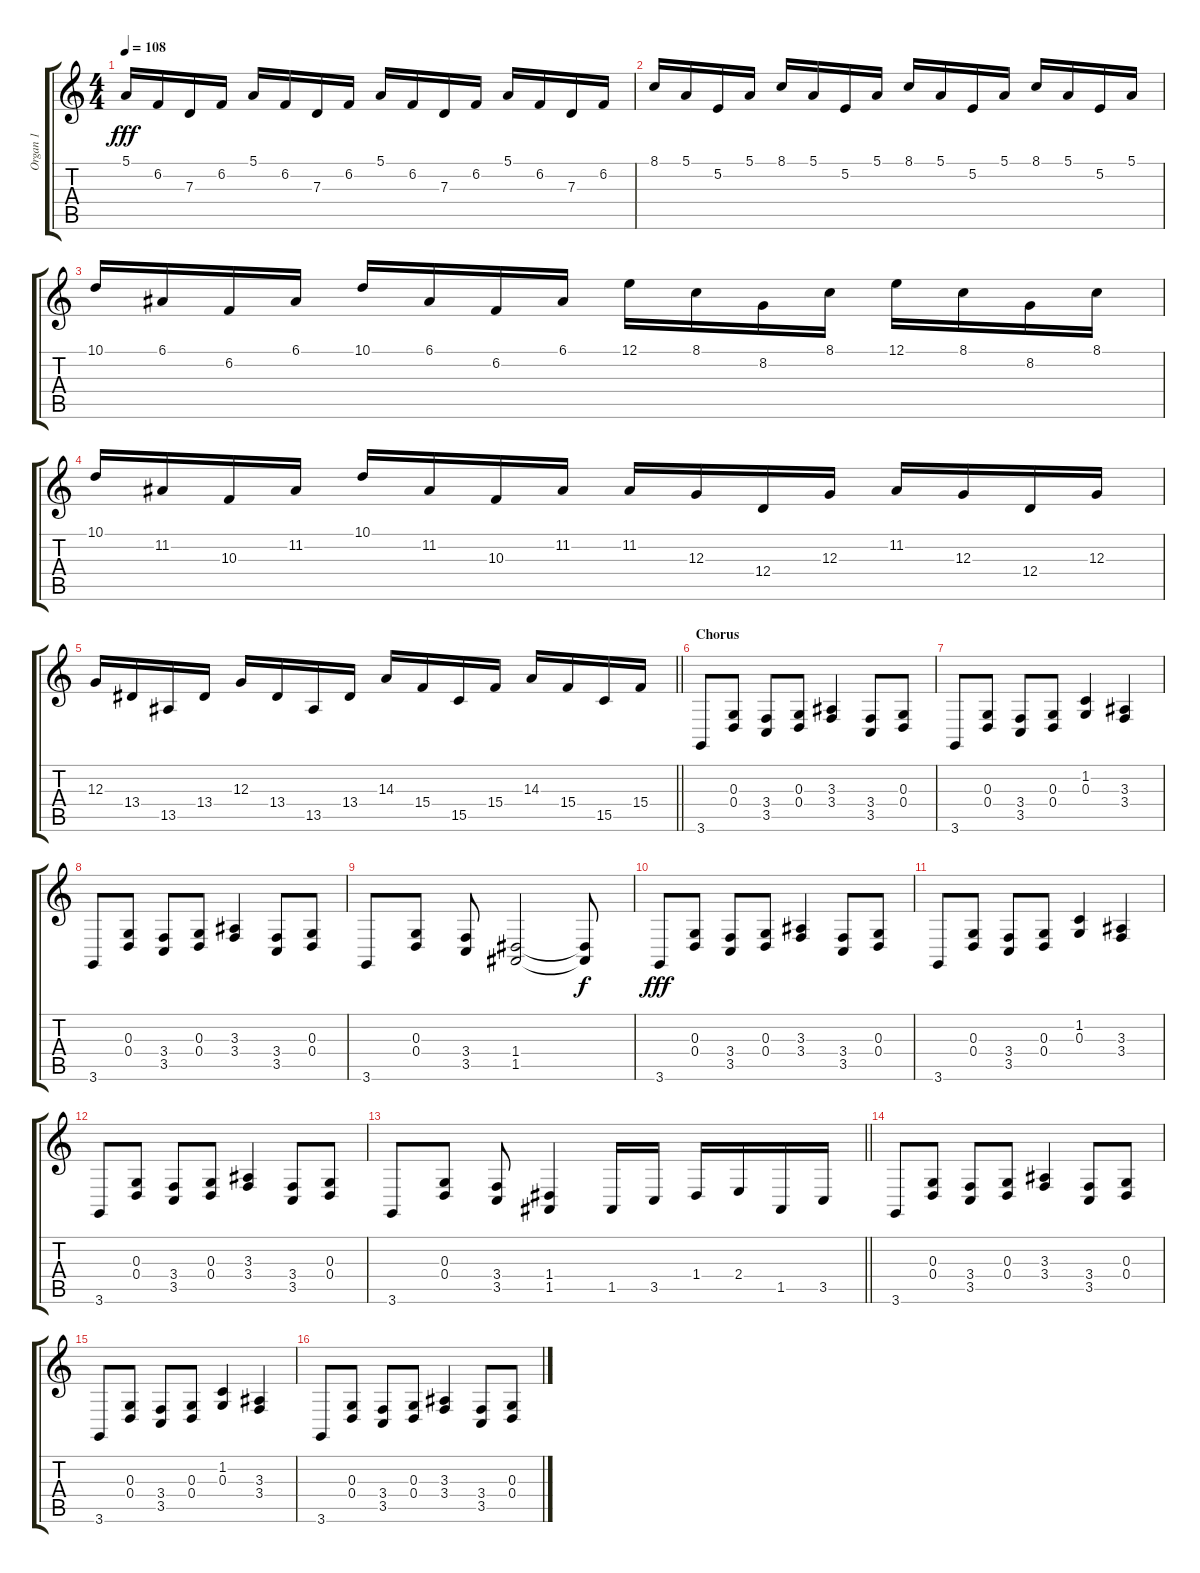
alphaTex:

\track ("Organ 1" "Organ 1") {instrument drawbarorgan}
\staff {score tabs}
\tuning (E4 B3 G3 D3 A2 E2) {hide}
\ts (4 4)
\tempo 108
\clef g2
\ks c
5.1.16{dy fff} 6.2.16 7.3.16 6.2.16 5.1.16 6.2.16 7.3.16 6.2.16 5.1.16 6.2.16 7.3.16 6.2.16 5.1.16 6.2.16 7.3.16 6.2.16 |
8.1.16 5.1.16 5.2.16 5.1.16 8.1.16 5.1.16 5.2.16 5.1.16 8.1.16 5.1.16 5.2.16 5.1.16 8.1.16 5.1.16 5.2.16 5.1.16 |
10.1.16 6.1.16 6.2.16 6.1.16 10.1.16 6.1.16 6.2.16 6.1.16 12.1.16 8.1.16 8.2.16 8.1.16 12.1.16 8.1.16 8.2.16 8.1.16 |
10.1.16 11.2.16 10.3.16 11.2.16 10.1.16 11.2.16 10.3.16 11.2.16 11.2.16 12.3.16 12.4.16 12.3.16 11.2.16 12.3.16 12.4.16 12.3.16 |
\barLineRight lightlight
12.3.16 13.4.16 13.5.16 13.4.16 12.3.16 13.4.16 13.5.16 13.4.16 14.3.16 15.4.16 15.5.16 15.4.16 14.3.16 15.4.16 15.5.16 15.4.16 |
\section ("" "Chorus")
3.6.8 (0.3 0.4).8 (3.4 3.5).8 (0.3 0.4).8 (3.3 3.4).4 (3.4 3.5).8 (0.3 0.4).8 |
3.6.8 (0.3 0.4).8 (3.4 3.5).8 (0.3 0.4).8 (1.2 0.3).4 (3.3 3.4).4 |
3.6.8 (0.3 0.4).8 (3.4 3.5).8 (0.3 0.4).8 (3.3 3.4).4 (3.4 3.5).8 (0.3 0.4).8 |
3.6.8 (0.3 0.4).8 (3.4 3.5).8 (1.4 1.5).2 (1.4{t} 1.5{t}).8{dy f} |
3.6.8{dy fff} (0.3 0.4).8 (3.4 3.5).8 (0.3 0.4).8 (3.3 3.4).4 (3.4 3.5).8 (0.3 0.4).8 |
3.6.8 (0.3 0.4).8 (3.4 3.5).8 (0.3 0.4).8 (1.2 0.3).4 (3.3 3.4).4 |
3.6.8 (0.3 0.4).8 (3.4 3.5).8 (0.3 0.4).8 (3.3 3.4).4 (3.4 3.5).8 (0.3 0.4).8 |
\barLineRight lightlight
3.6.8 (0.3 0.4).8 (3.4 3.5).8 (1.4 1.5).4 1.5.16 3.5.16 1.4.16 2.4.16 1.5.16 3.5.16 |
3.6.8 (0.3 0.4).8 (3.4 3.5).8 (0.3 0.4).8 (3.3 3.4).4 (3.4 3.5).8 (0.3 0.4).8 |
3.6.8 (0.3 0.4).8 (3.4 3.5).8 (0.3 0.4).8 (1.2 0.3).4 (3.3 3.4).4 |
3.6.8 (0.3 0.4).8 (3.4 3.5).8 (0.3 0.4).8 (3.3 3.4).4 (3.4 3.5).8 (0.3 0.4).8
